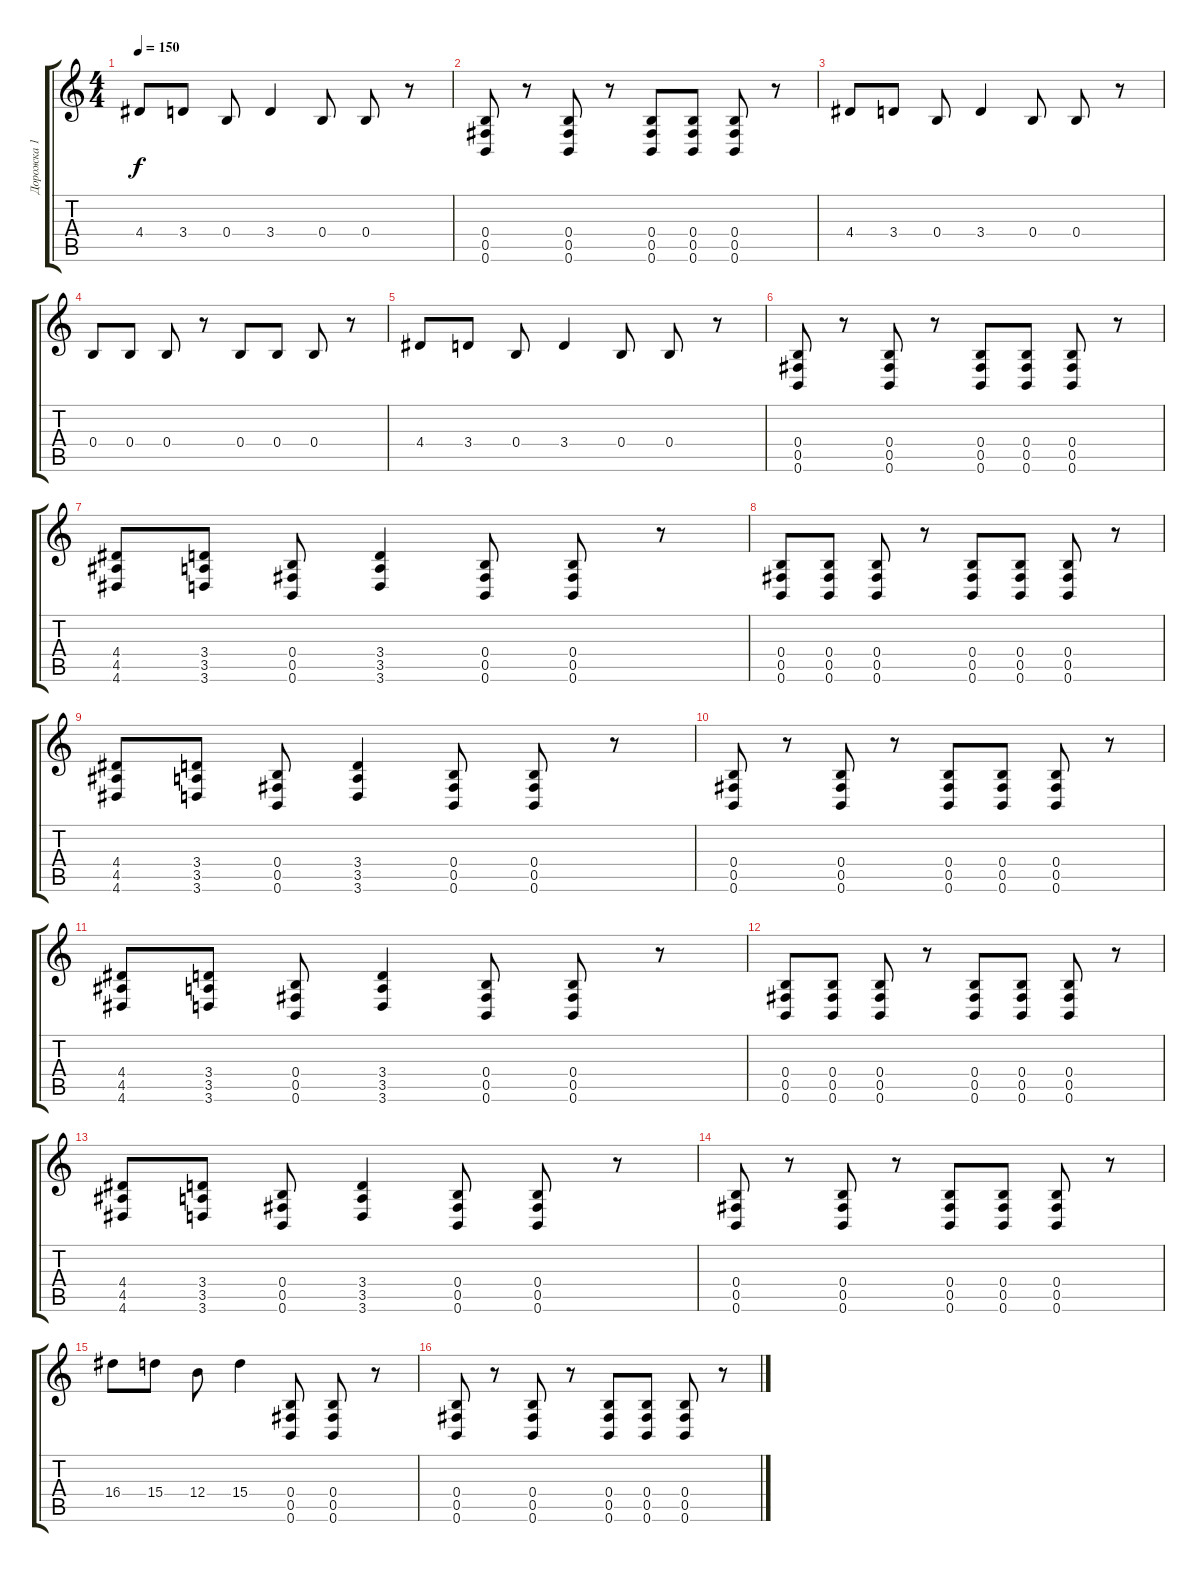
\track ("Дорожка 1" "Дорожка 1") {instrument distortionguitar}
\staff {score tabs}
\tuning (Db4 Ab3 E3 B2 Gb2 B1) {hide}
\ts (4 4)
\tempo 150
\clef g2
\ks c
4.4.8{dy f} 3.4.8 0.4.8 3.4.4 0.4.8 0.4.8 r.8 |
(0.4 0.5 0.6).8 r.8 (0.4 0.5 0.6).8 r.8 (0.4 0.5 0.6).8 (0.4 0.5 0.6).8 (0.4 0.5 0.6).8 r.8 |
4.4.8 3.4.8 0.4.8 3.4.4 0.4.8 0.4.8 r.8 |
0.4.8 0.4.8 0.4.8 r.8 0.4.8 0.4.8 0.4.8 r.8 |
4.4.8 3.4.8 0.4.8 3.4.4 0.4.8 0.4.8 r.8 |
(0.4 0.5 0.6).8 r.8 (0.4 0.5 0.6).8 r.8 (0.4 0.5 0.6).8 (0.4 0.5 0.6).8 (0.4 0.5 0.6).8 r.8 |
(4.4 4.5 4.6).8 (3.4 3.5 3.6).8 (0.4 0.5 0.6).8 (3.4 3.5 3.6).4 (0.4 0.5 0.6).8 (0.4 0.5 0.6).8 r.8 |
(0.4 0.5 0.6).8 (0.4 0.5 0.6).8 (0.4 0.5 0.6).8 r.8 (0.4 0.5 0.6).8 (0.4 0.5 0.6).8 (0.4 0.5 0.6).8 r.8 |
(4.4 4.5 4.6).8 (3.4 3.5 3.6).8 (0.4 0.5 0.6).8 (3.4 3.5 3.6).4 (0.4 0.5 0.6).8 (0.4 0.5 0.6).8 r.8 |
(0.4 0.5 0.6).8 r.8 (0.4 0.5 0.6).8 r.8 (0.4 0.5 0.6).8 (0.4 0.5 0.6).8 (0.4 0.5 0.6).8 r.8 |
(4.4 4.5 4.6).8 (3.4 3.5 3.6).8 (0.4 0.5 0.6).8 (3.4 3.5 3.6).4 (0.4 0.5 0.6).8 (0.4 0.5 0.6).8 r.8 |
(0.4 0.5 0.6).8 (0.4 0.5 0.6).8 (0.4 0.5 0.6).8 r.8 (0.4 0.5 0.6).8 (0.4 0.5 0.6).8 (0.4 0.5 0.6).8 r.8 |
(4.4 4.5 4.6).8 (3.4 3.5 3.6).8 (0.4 0.5 0.6).8 (3.4 3.5 3.6).4 (0.4 0.5 0.6).8 (0.4 0.5 0.6).8 r.8 |
(0.4 0.5 0.6).8 r.8 (0.4 0.5 0.6).8 r.8 (0.4 0.5 0.6).8 (0.4 0.5 0.6).8 (0.4 0.5 0.6).8 r.8 |
16.4.8 15.4.8 12.4.8 15.4.4 (0.4 0.5 0.6).8 (0.4 0.5 0.6).8 r.8 |
(0.4 0.5 0.6).8 r.8 (0.4 0.5 0.6).8 r.8 (0.4 0.5 0.6).8 (0.4 0.5 0.6).8 (0.4 0.5 0.6).8 r.8
